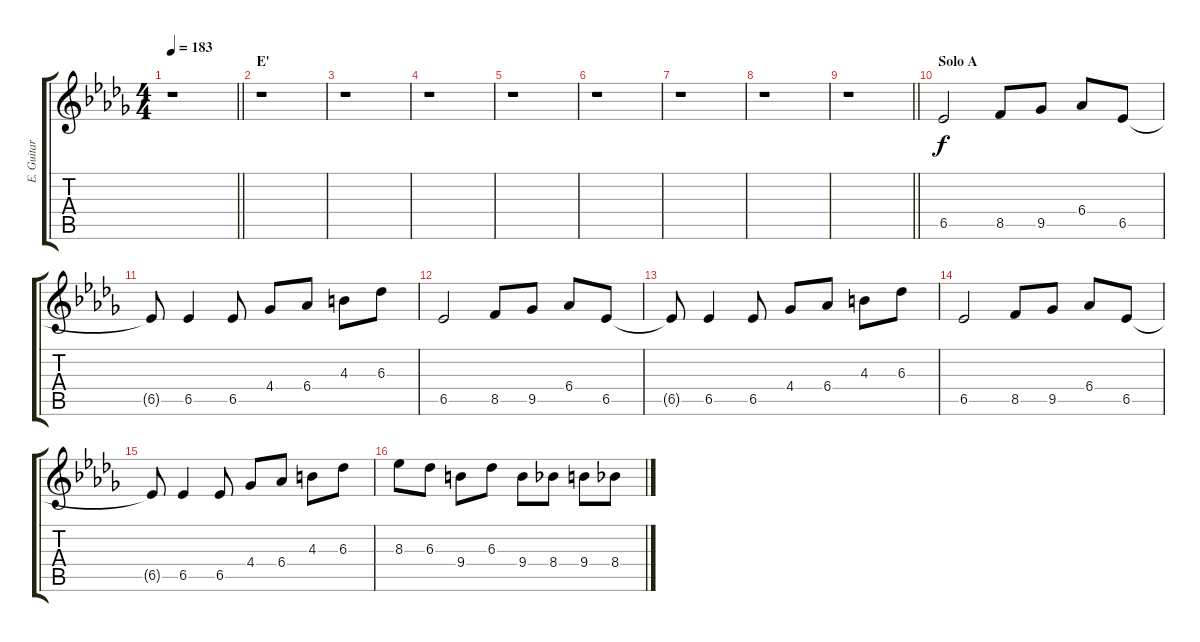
\track ("E. Guitar III" "E. Guitar ") {instrument overdrivenguitar}
\staff {score tabs}
\tuning (E4 B3 G3 D3 A2 E2) {hide}
\ts (4 4)
\tempo 183
\clef g2
\barLineRight lightlight
\ks db
r.1{dy f} |
\section ("" "E'")
r.1 |
r.1 |
r.1 |
r.1 |
r.1 |
r.1 |
r.1 |
\barLineRight lightlight
r.1 |
\section ("" "Solo A")
6.5.2 8.5.8 9.5.8 6.4.8 6.5.8 |
6.5{t}.8 6.5.4 6.5.8 4.4.8 6.4.8 4.3.8 6.3.8 |
6.5.2 8.5.8 9.5.8 6.4.8 6.5.8 |
6.5{t}.8 6.5.4 6.5.8 4.4.8 6.4.8 4.3.8 6.3.8 |
6.5.2 8.5.8 9.5.8 6.4.8 6.5.8 |
6.5{t}.8 6.5.4 6.5.8 4.4.8 6.4.8 4.3.8 6.3.8 |
8.3.8 6.3.8 9.4.8 6.3.8 9.4.8 8.4.8 9.4.8 8.4.8
